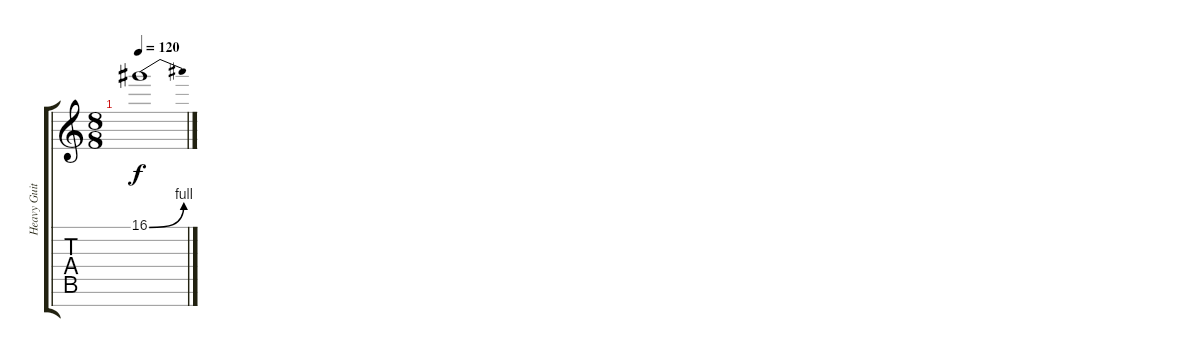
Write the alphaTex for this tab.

\track ("Heavy Guitar 2" "Heavy Guit") {instrument distortionguitar}
\staff {score tabs}
\tuning (E4 B3 G3 D3 A2 E2 B1) {hide}
\ts (8 8)
\tempo 120
\clef g2
\ks c
16.1{be (bend 0 0 60 4)}.1{dy f}
